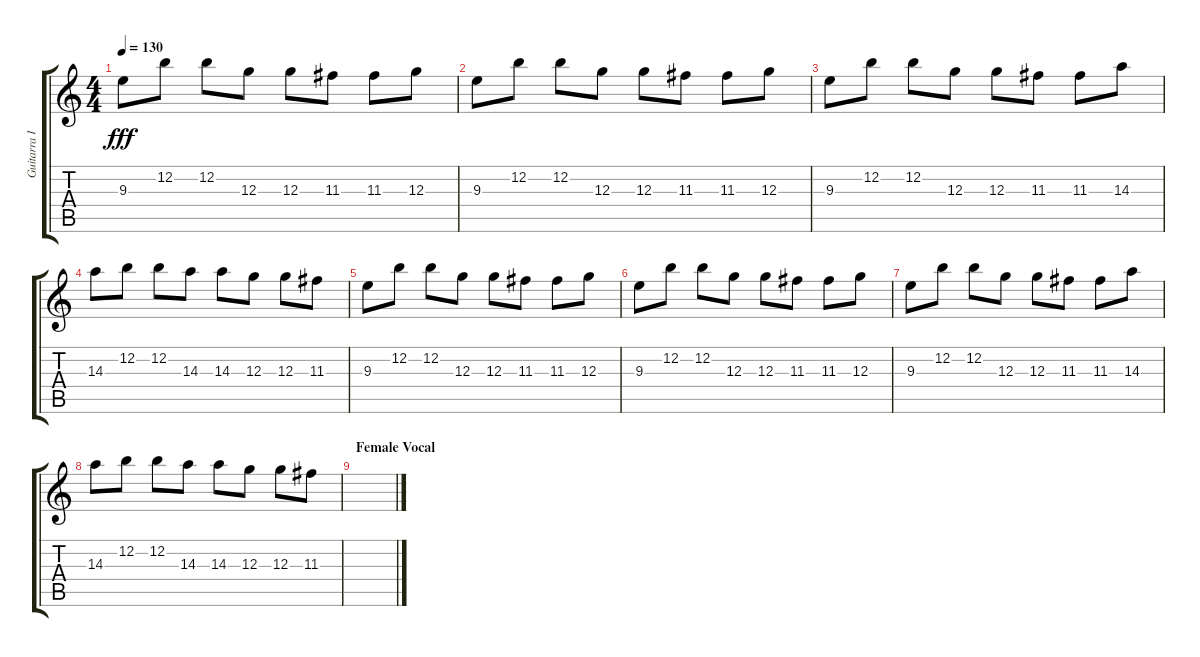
\track ("Guitarra III" "Guitarra I") {instrument distortionguitar}
\staff {score tabs}
\tuning (E4 B3 G3 D3 A2 E2) {hide}
\ts (4 4)
\tempo 130
\clef g2
\ks c
9.3.8{dy fff} 12.2.8 12.2.8 12.3.8 12.3.8 11.3.8 11.3.8 12.3.8 |
9.3.8 12.2.8 12.2.8 12.3.8 12.3.8 11.3.8 11.3.8 12.3.8 |
9.3.8 12.2.8 12.2.8 12.3.8 12.3.8 11.3.8 11.3.8 14.3.8 |
14.3.8 12.2.8 12.2.8 14.3.8 14.3.8 12.3.8 12.3.8 11.3.8 |
9.3.8 12.2.8 12.2.8 12.3.8 12.3.8 11.3.8 11.3.8 12.3.8 |
9.3.8 12.2.8 12.2.8 12.3.8 12.3.8 11.3.8 11.3.8 12.3.8 |
9.3.8 12.2.8 12.2.8 12.3.8 12.3.8 11.3.8 11.3.8 14.3.8 |
14.3.8 12.2.8 12.2.8 14.3.8 14.3.8 12.3.8 12.3.8 11.3.8 |
\section ("" "Female Vocal")
